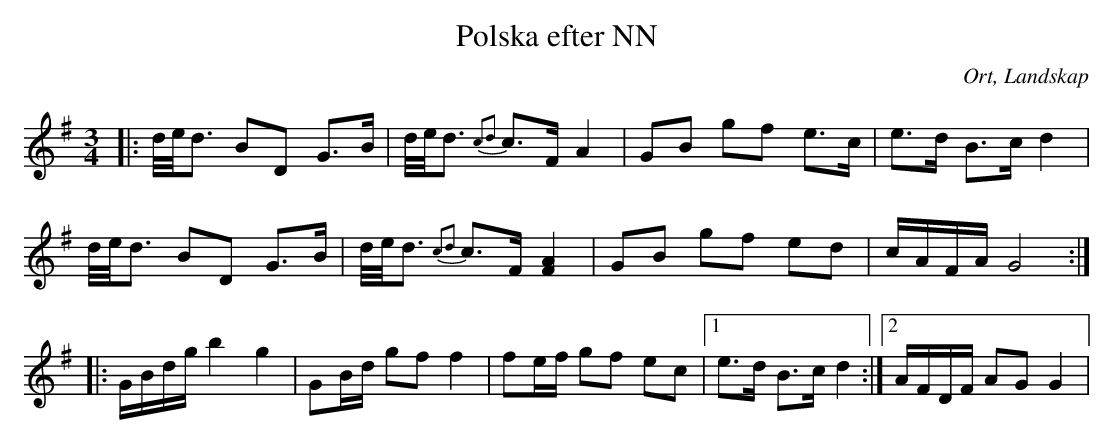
X:1
T:Polska efter NN
O:Ort, Landskap
M:3/4
L:1/16
K:G
|:d/e/d3 B2D2 G2>B2|d/e/d3 {c2d2}c2>F2 A4|G2B2 g2f2 e2>c2|e2>d2 B2>c2 d4|
d/e/d3 B2D2 G2>B2|d/e/d3 {c2d2}c2>F2 [F4A4]|G2B2 g2f2 e2d2|cAFA G8:|
|:GBdg b4 g4|G2Bd g2f2 f4|f2ef g2f2 e2c2|1e2>d2 B2>c2 d4:|2 AFDF A2G2 G4|
